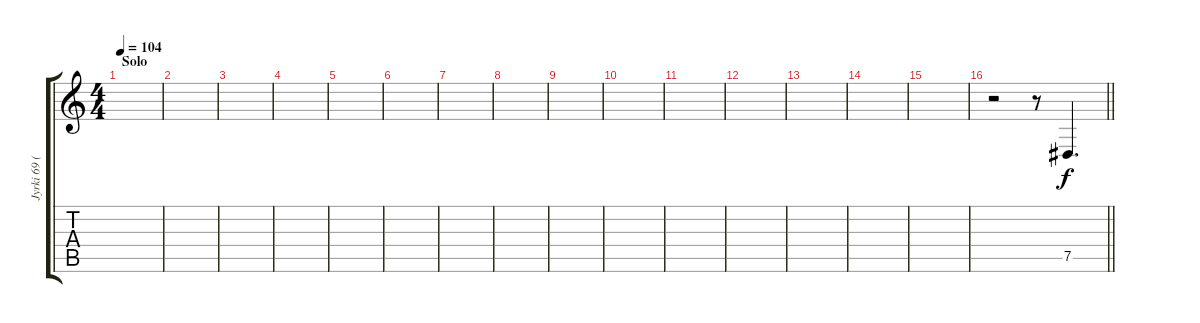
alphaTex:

\track ("Jyrki 69 (Voz)" "Jyrki 69 (") {instrument trumpet}
\staff {score tabs}
\tuning (Eb4 Bb3 Gb3 Db3 Ab2 Eb2) {hide}
\ts (4 4)
\section ("" "Solo")
\tempo 104
\clef g2
\ks c
|
|
|
|
|
|
|
|
|
|
|
|
|
|
|
\barLineRight lightlight
r.2 r.8 7.5.4{d}
